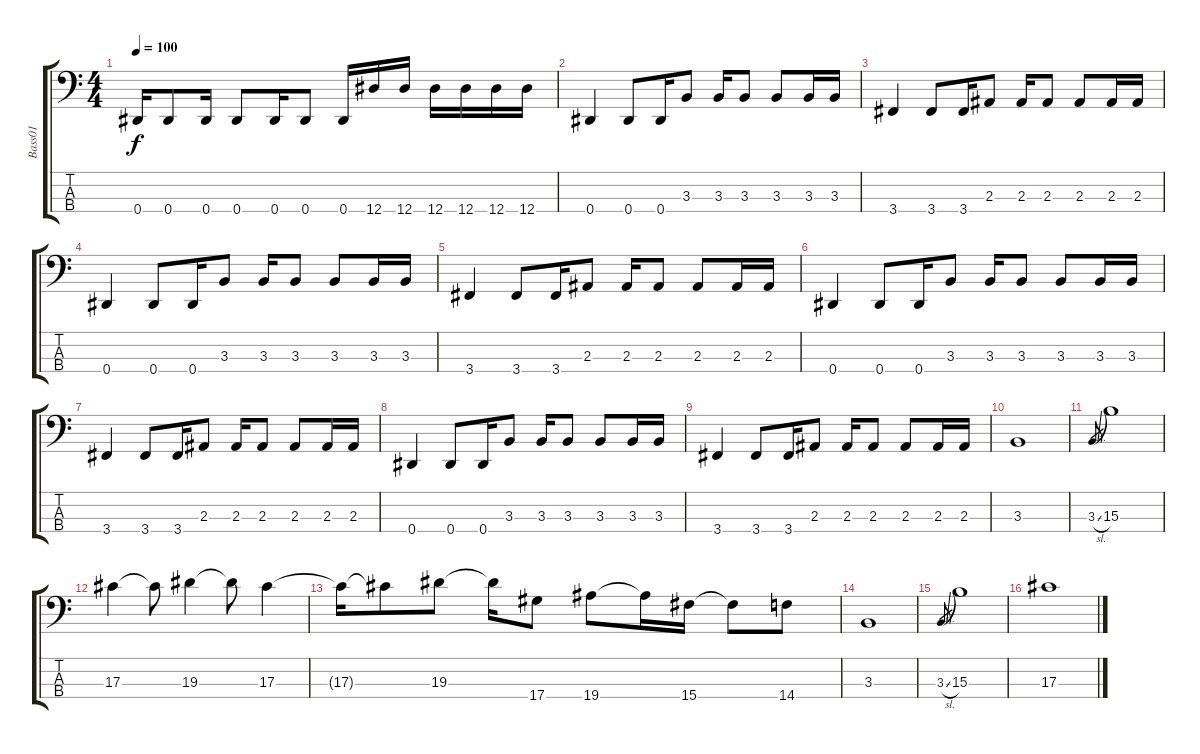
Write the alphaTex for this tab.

\track ("Bass01" "Bass01") {instrument electricbassfinger}
\staff {score tabs}
\tuning (Gb2 Db2 Ab1 Eb1) {hide}
\ts (4 4)
\tempo 100
\clef f4
\ks c
0.4.16{dy f} 0.4.8 0.4.16 0.4.8 0.4.16 0.4.8 0.4.16 12.4.16 12.4.16 12.4.16 12.4.16 12.4.16 12.4.16 |
0.4.4 0.4.8 0.4.16 3.3.8 3.3.16 3.3.8 3.3.8 3.3.16 3.3.16 |
3.4.4 3.4.8 3.4.16 2.3.8 2.3.16 2.3.8 2.3.8 2.3.16 2.3.16 |
0.4.4 0.4.8 0.4.16 3.3.8 3.3.16 3.3.8 3.3.8 3.3.16 3.3.16 |
3.4.4 3.4.8 3.4.16 2.3.8 2.3.16 2.3.8 2.3.8 2.3.16 2.3.16 |
0.4.4 0.4.8 0.4.16 3.3.8 3.3.16 3.3.8 3.3.8 3.3.16 3.3.16 |
3.4.4 3.4.8 3.4.16 2.3.8 2.3.16 2.3.8 2.3.8 2.3.16 2.3.16 |
0.4.4 0.4.8 0.4.16 3.3.8 3.3.16 3.3.8 3.3.8 3.3.16 3.3.16 |
3.4.4 3.4.8 3.4.16 2.3.8 2.3.16 2.3.8 2.3.8 2.3.16 2.3.16 |
3.3.1 |
3.3{sl}.8{gr} 15.3.1 |
17.3.4 17.3{t}.8 19.3.4 19.3{t}.8 17.3.4 |
17.3{t}.16 17.3{t}.8 19.3.8 19.3{t}.16 17.4.8 19.4.8 19.4{t}.16 15.4.16 15.4{t}.8 14.4.8 |
3.3.1 |
3.3{sl}.8{gr} 15.3.1 |
17.3.1
